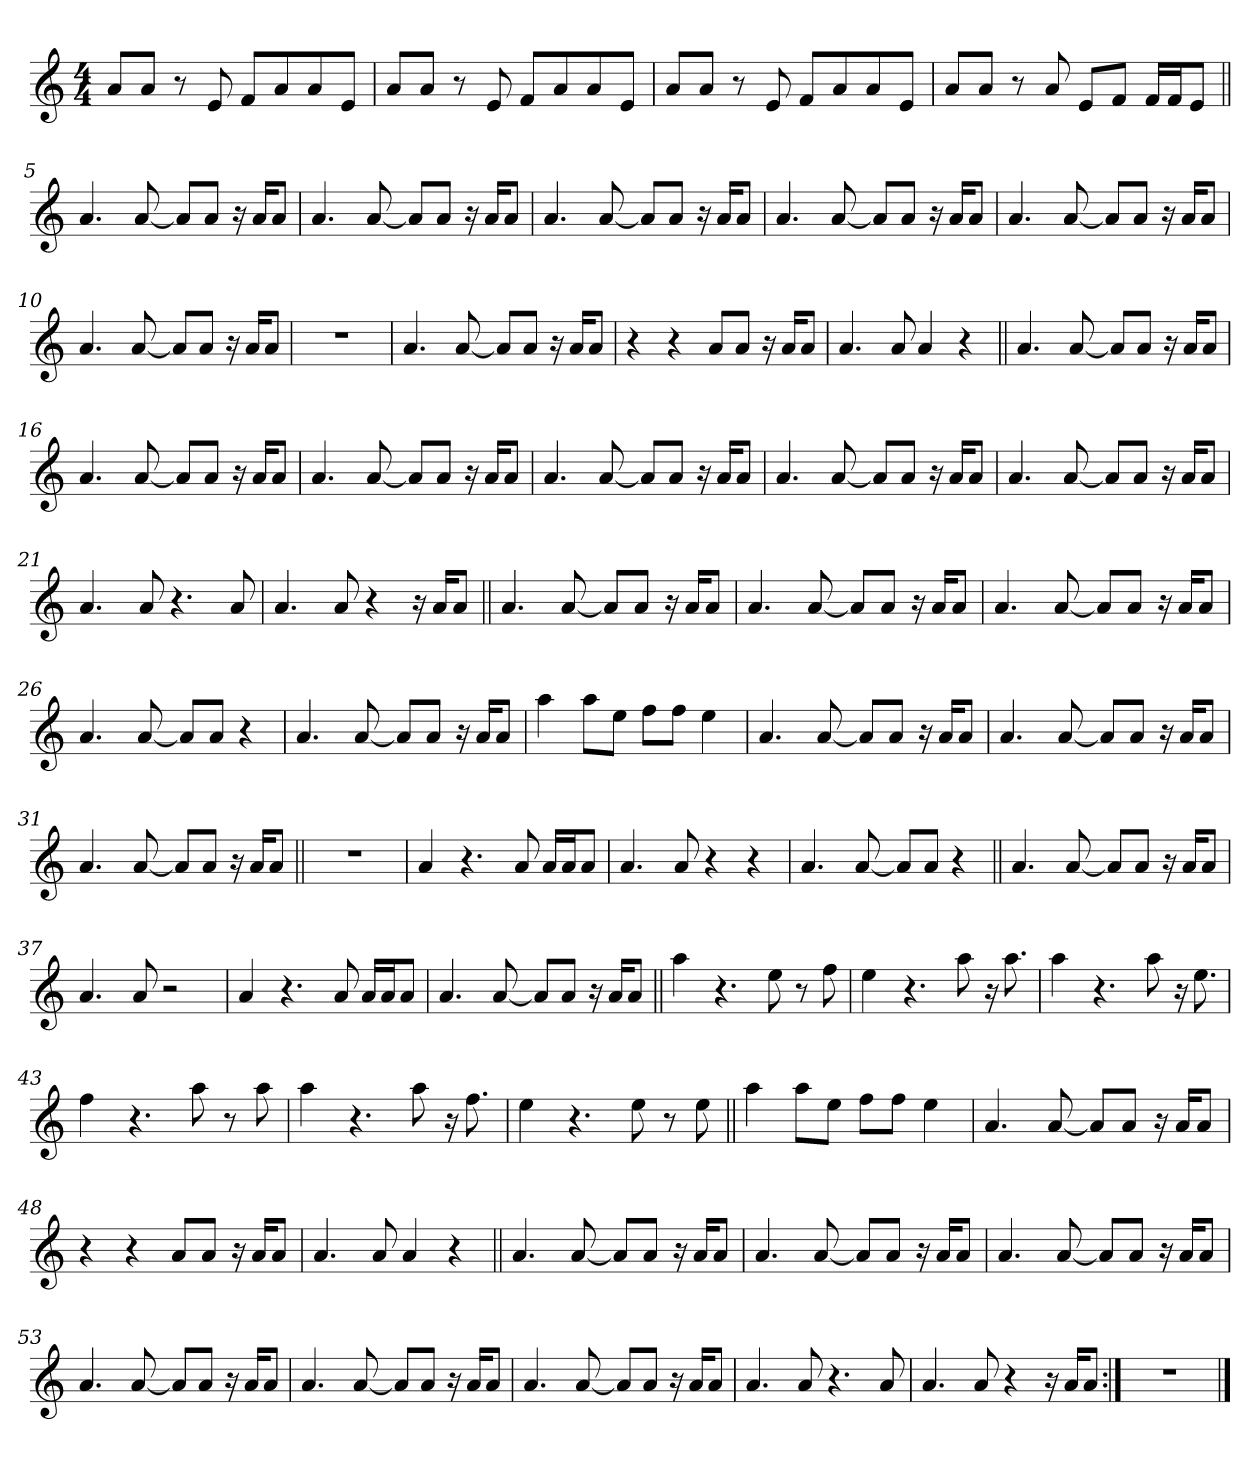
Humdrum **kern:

**kern
*part1
*staff1
!!LO:PB:g=z
*clefG2
*k[]
*C:
*M4/4
*MM94
=1
8ai/L
8ai/J
8r
8ei/
8fi/L
8ai/
8ai/
8ei/J
=2
8ai/L
8ai/J
8r
8ei/
8fi/L
8ai/
8ai/
8ei/J
=3
8ai/L
8ai/J
8r
8ei/
8fi/L
8ai/
8ai/
8ei/J
=4
8ai/L
8ai/J
8r
8ai/
8ei/L
8fi/J
16fi/LL
16fi/J
8ei/J
!!LO:LB:g=z
=5||
4.ai/
[<8ai/
8ai/L]
8ai/J
16r
16ai/KL
8ai/J
=6
4.ai/
[<8ai/
8ai/L]
8ai/J
16r
16ai/KL
8ai/J
=7
4.ai/
[<8ai/
8ai/L]
8ai/J
16r
16ai/KL
8ai/J
=8
4.ai/
[<8ai/
8ai/L]
8ai/J
16r
16ai/KL
8ai/J
=9
4.ai/
[<8ai/
8ai/L]
8ai/J
16r
16ai/KL
8ai/J
!!LO:LB:g=z
=10
4.ai/
[<8ai/
8ai/L]
8ai/J
16r
16ai/KL
8ai/J
=11
1r
=12
4.ai/
[<8ai/
8ai/L]
8ai/J
16r
16ai/KL
8ai/J
=13
4r
4r
8ai/L
8ai/J
16r
16ai/KL
8ai/J
=14
4.ai/
8ai/
4ai/
4r
!!LO:LB:g=z
=15||
4.ai/
[<8ai/
8ai/L]
8ai/J
16r
16ai/KL
8ai/J
=16
4.ai/
[<8ai/
8ai/L]
8ai/J
16r
16ai/KL
8ai/J
=17
4.ai/
[<8ai/
8ai/L]
8ai/J
16r
16ai/KL
8ai/J
=18
4.ai/
[<8ai/
8ai/L]
8ai/J
16r
16ai/KL
8ai/J
=19
4.ai/
[<8ai/
8ai/L]
8ai/J
16r
16ai/KL
8ai/J
!!LO:LB:g=z
=20
4.ai/
[<8ai/
8ai/L]
8ai/J
16r
16ai/KL
8ai/J
=21
4.ai/
8ai/
4.r
8ai/
=22
4.ai/
8ai/
4r
16r
16ai/KL
8ai/J
=23||
4.ai/
[<8ai/
8ai/L]
8ai/J
16r
16ai/KL
8ai/J
=24
4.ai/
[<8ai/
8ai/L]
8ai/J
16r
16ai/KL
8ai/J
!!LO:LB:g=z
=25
4.ai/
[<8ai/
8ai/L]
8ai/J
16r
16ai/KL
8ai/J
=26
4.ai/
[<8ai/
8ai/L]
8ai/J
4r
=27
4.ai/
[<8ai/
8ai/L]
8ai/J
16r
16ai/KL
8ai/J
=28
4aai\
8aai\L
8eei\J
8ffi\L
8ffi\J
4eei\
=29
4.ai/
[<8ai/
8ai/L]
8ai/J
16r
16ai/KL
8ai/J
!!LO:LB:g=z
=30
4.ai/
[<8ai/
8ai/L]
8ai/J
16r
16ai/KL
8ai/J
=31
4.ai/
[<8ai/
8ai/L]
8ai/J
16r
16ai/KL
8ai/J
=32||
1r
=33
4ai/
4.r
8ai/
16ai/LL
16ai/J
8ai/J
=34
4.ai/
8ai/
4r
4r
=35
4.ai/
[<8ai/
8ai/L]
8ai/J
4r
!!LO:LB:g=z
=36||
4.ai/
[<8ai/
8ai/L]
8ai/J
16r
16ai/KL
8ai/J
=37
4.ai/
8ai/
2r
=38
4ai/
4.r
8ai/
16ai/LL
16ai/J
8ai/J
=39
4.ai/
[<8ai/
8ai/L]
8ai/J
16r
16ai/KL
8ai/J
=40||
4aai\
4.r
8eei\
8r
8ffi\
!!LO:LB:g=z
=41
4eei\
4.r
8aai\
16r
8.aai\
=42
4aai\
4.r
8aai\
16r
8.eei\
=43
4ffi\
4.r
8aai\
8r
8aai\
=44
4aai\
4.r
8aai\
16r
8.ffi\
=45
4eei\
4.r
8eei\
8r
8eei\
=46||
4aai\
8aai\L
8eei\J
8ffi\L
8ffi\J
4eei\
!!LO:LB:g=z
=47
4.ai/
[<8ai/
8ai/L]
8ai/J
16r
16ai/KL
8ai/J
=48
4r
4r
8ai/L
8ai/J
16r
16ai/KL
8ai/J
=49
4.ai/
8ai/
4ai/
4r
=50||
4.ai/
[<8ai/
8ai/L]
8ai/J
16r
16ai/KL
8ai/J
=51
4.ai/
[<8ai/
8ai/L]
8ai/J
16r
16ai/KL
8ai/J
!!LO:LB:g=z
=52
4.ai/
[<8ai/
8ai/L]
8ai/J
16r
16ai/KL
8ai/J
=53
4.ai/
[<8ai/
8ai/L]
8ai/J
16r
16ai/KL
8ai/J
=54
4.ai/
[<8ai/
8ai/L]
8ai/J
16r
16ai/KL
8ai/J
!!LO:LB:g=z
=55
4.ai/
[<8ai/
8ai/L]
8ai/J
16r
16ai/KL
8ai/J
=56
4.ai/
8ai/
4.r
8ai/
=57
4.ai/
8ai/
4r
16r
16ai/KL
8ai/J
=58:|!
1r
==
*-
